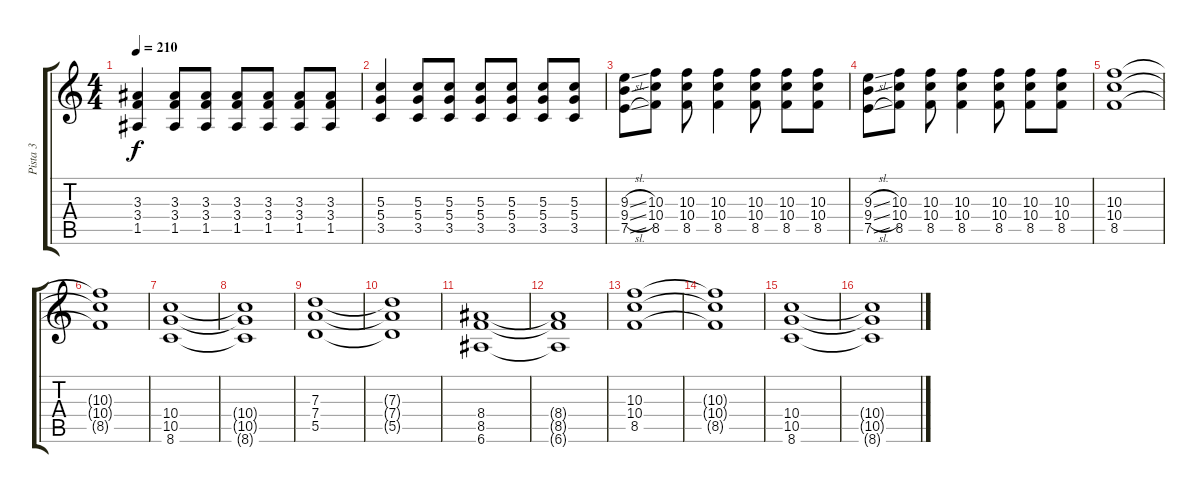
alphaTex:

\track ("Pista 3" "Pista 3") {instrument distortionguitar}
\staff {score tabs}
\tuning (E4 B3 G3 D3 A2 E2) {hide}
\ts (4 4)
\tempo 210
\clef g2
\ks c
(3.3 3.4 1.5).4{dy f} (3.3 3.4 1.5).8 (3.3 3.4 1.5).8 (3.3 3.4 1.5).8 (3.3 3.4 1.5).8 (3.3 3.4 1.5).8 (3.3 3.4 1.5).8 |
(5.3 5.4 3.5).4 (5.3 5.4 3.5).8 (5.3 5.4 3.5).8 (5.3 5.4 3.5).8 (5.3 5.4 3.5).8 (5.3 5.4 3.5).8 (5.3 5.4 3.5).8 |
(9.3{sl} 9.4{sl} 7.5{sl}).8 (10.3 10.4 8.5).8 (10.3 10.4 8.5).8 (10.3 10.4 8.5).4 (10.3 10.4 8.5).8 (10.3 10.4 8.5).8 (10.3 10.4 8.5).8 |
(9.3{sl} 9.4{sl} 7.5{sl}).8 (10.3 10.4 8.5).8 (10.3 10.4 8.5).8 (10.3 10.4 8.5).4 (10.3 10.4 8.5).8 (10.3 10.4 8.5).8 (10.3 10.4 8.5).8 |
(10.3 10.4 8.5).1 |
(10.3{t} 10.4{t} 8.5{t}).1 |
(10.4 10.5 8.6).1 |
(10.4{t} 10.5{t} 8.6{t}).1 |
(7.3 7.4 5.5).1 |
(7.3{t} 7.4{t} 5.5{t}).1 |
(8.4 8.5 6.6).1 |
(8.4{t} 8.5{t} 6.6{t}).1 |
(10.3 10.4 8.5).1 |
(10.3{t} 10.4{t} 8.5{t}).1 |
(10.4 10.5 8.6).1 |
(10.4{t} 10.5{t} 8.6{t}).1
